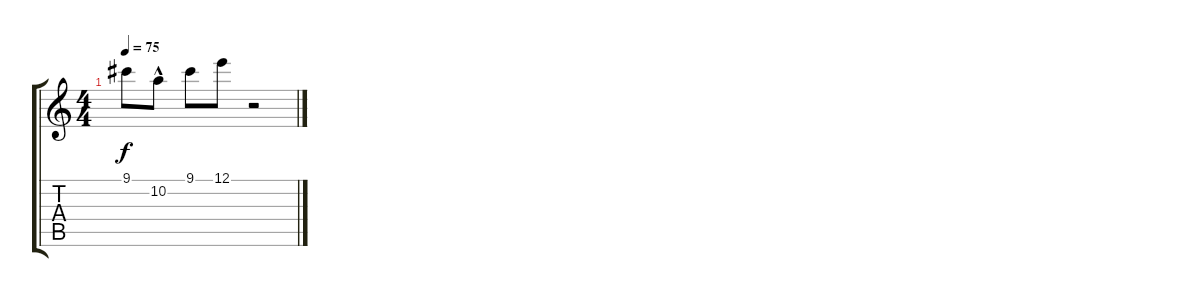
\track "" {instrument electricguitarjazz}
\staff {score tabs}
\tuning (E4 B3 G3 D3 A2 E2) {hide}
\ts (4 4)
\tempo 75
\clef g2
\ks c
9.1.8{dy f} 10.2{hac}.8 9.1.8 12.1.8 r.2
